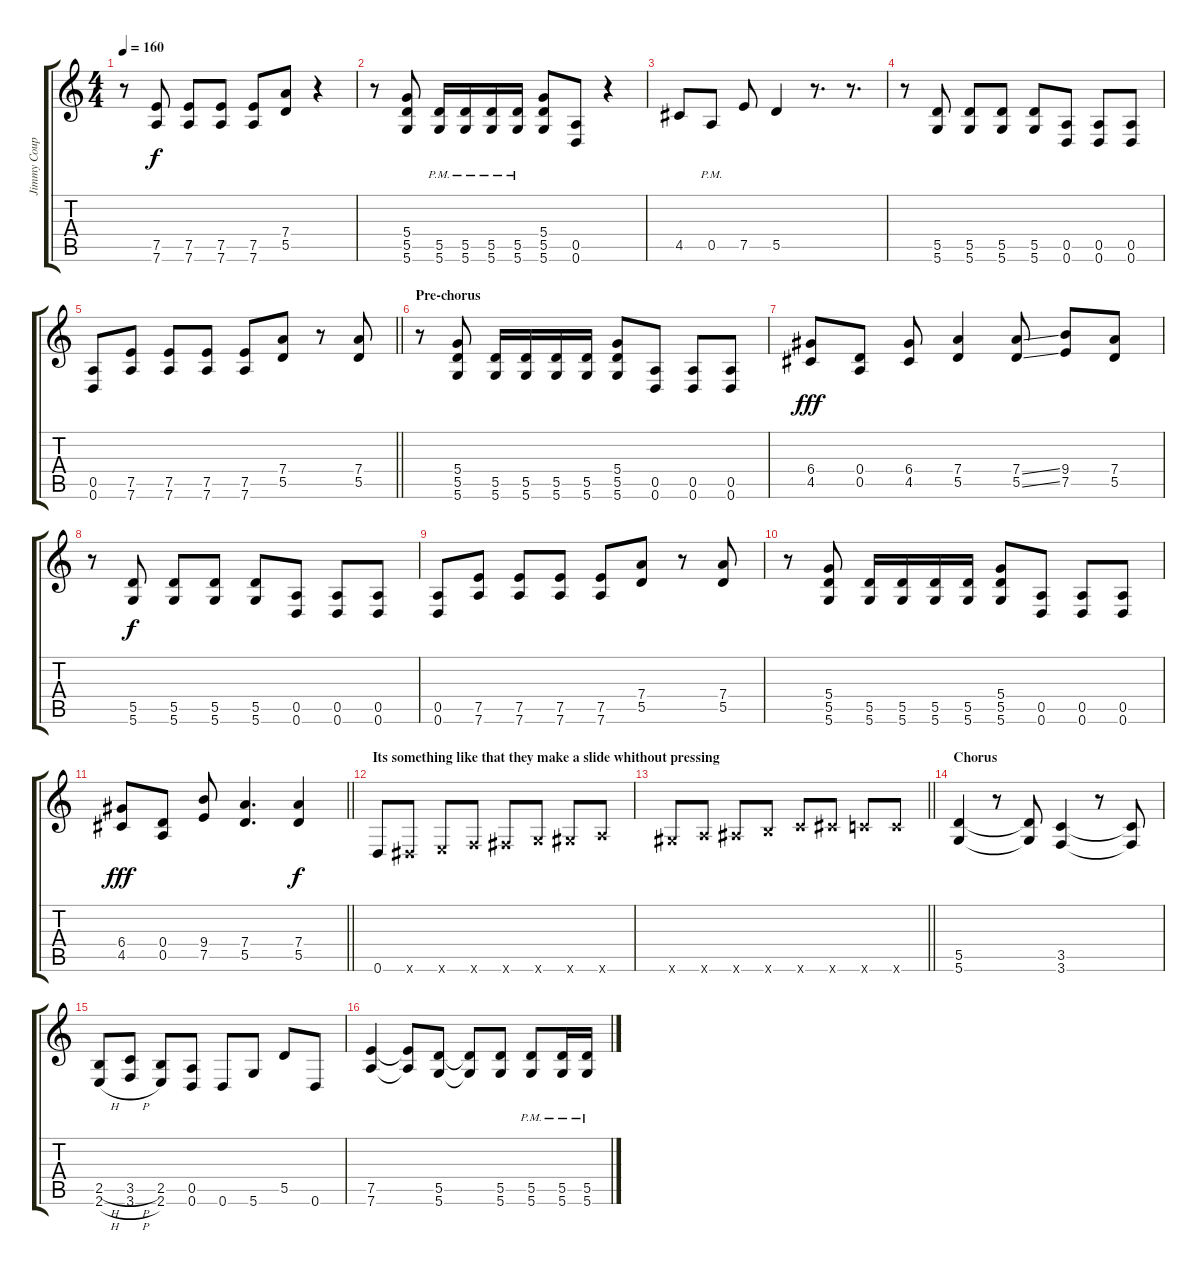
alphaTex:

\track ("Jimmy Coup" "Jimmy Coup") {instrument distortionguitar}
\staff {score tabs}
\tuning (E4 B3 G3 D3 A2 D2) {hide}
\ts (4 4)
\tempo 160
\clef g2
\ks c
r.8{dy f} (7.5 7.6).8 (7.5 7.6).8 (7.5 7.6).8 (7.5 7.6).8 (7.4 5.5).8 r.4 |
r.8 (5.4 5.5 5.6).8 (5.5{pm} 5.6{pm}).16 (5.5{pm} 5.6{pm}).16 (5.5{pm} 5.6{pm}).16 (5.5{pm} 5.6{pm}).16 (5.4 5.5 5.6).8 (0.5 0.6).8 r.4 |
4.5.8 0.5{pm}.8 7.5.8 5.5.4 r.8{d} r.8{d} |
r.8{volume 16 balance 16} (5.5 5.6).8 (5.5 5.6).8 (5.5 5.6).8 (5.5 5.6).8 (0.5 0.6).8 (0.5 0.6).8 (0.5 0.6).8 |
\barLineRight lightlight
(0.5 0.6).8 (7.5 7.6).8 (7.5 7.6).8 (7.5 7.6).8 (7.5 7.6).8 (7.4 5.5).8 r.8 (7.4 5.5).8 |
\section ("" "Pre-chorus")
r.8 (5.4 5.5 5.6).8 (5.5 5.6).16 (5.5 5.6).16 (5.5 5.6).16 (5.5 5.6).16 (5.4 5.5 5.6).8 (0.5 0.6).8 (0.5 0.6).8 (0.5 0.6).8 |
(6.4 4.5).8{dy fff} (0.4 0.5).8 (6.4 4.5).8 (7.4 5.5).4 (7.4{ss} 5.5{ss}).8 (9.4 7.5).8 (7.4 5.5).8 |
r.8 (5.5 5.6).8{dy f} (5.5 5.6).8 (5.5 5.6).8 (5.5 5.6).8 (0.5 0.6).8 (0.5 0.6).8 (0.5 0.6).8 |
(0.5 0.6).8 (7.5 7.6).8 (7.5 7.6).8 (7.5 7.6).8 (7.5 7.6).8 (7.4 5.5).8 r.8 (7.4 5.5).8 |
r.8 (5.4 5.5 5.6).8 (5.5 5.6).16 (5.5 5.6).16 (5.5 5.6).16 (5.5 5.6).16 (5.4 5.5 5.6).8 (0.5 0.6).8 (0.5 0.6).8 (0.5 0.6).8 |
\barLineRight lightlight
(6.4 4.5).8{dy fff} (0.4 0.5).8 (9.4 7.5).8 (7.4 5.5).4{d} (7.4 5.5).4{dy f} |
\section ("" "Its something like that they make a slide whithout pressing ")
0.6.8 1.6{x}.8 2.6{x}.8 3.6{x}.8 4.6{x}.8 5.6{x}.8 6.6{x}.8 7.6{x}.8 |
\barLineRight lightlight
6.6{x}.8 7.6{x}.8 8.6{x}.8 9.6{x}.8 10.6{x}.8 11.6{x}.8 10.6{x}.8 10.6{x}.8 |
\section ("" "Chorus")
(5.5 5.6).4 r.8 (5.5{t} 5.6{t}).8 (3.5 3.6).4 r.8 (3.5{t} 3.6{t}).8 |
(2.5{h} 2.6{h}).8 (3.5{h} 3.6{h}).8 (2.5 2.6).8 (0.5 0.6).8 0.6.8 5.6.8 5.5.8 0.6.8 |
(7.5 7.6).4 (7.5{t} 7.6{t}).8 (5.5 5.6).8 (5.5{t} 5.6{t}).8 (5.5 5.6).8 (5.5{pm} 5.6{pm}).8 (5.5{pm} 5.6{pm}).16 (5.5{pm} 5.6{pm}).16
